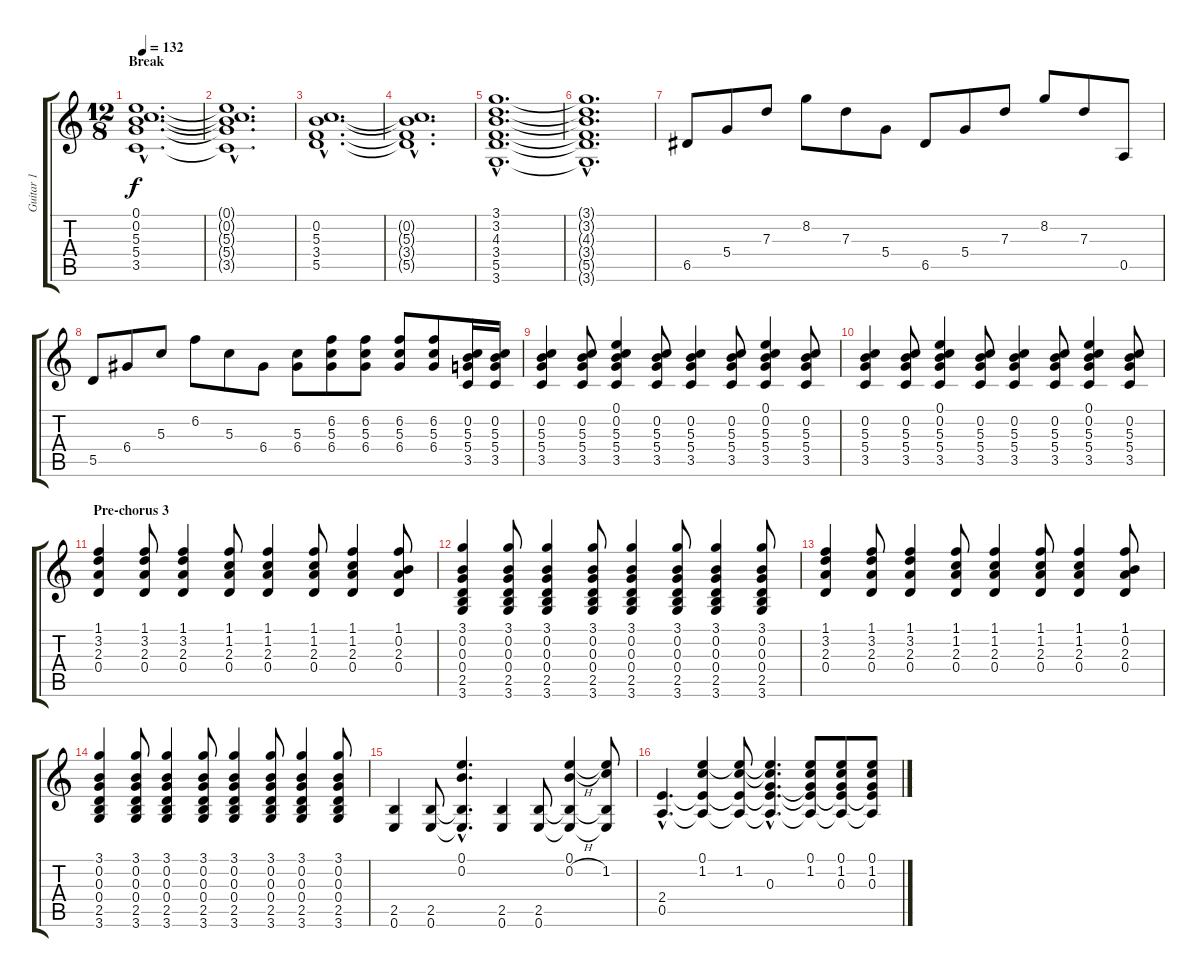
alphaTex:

\track ("Guitar 1" "Guitar 1") {instrument overdrivenguitar}
\staff {score tabs}
\tuning (E4 B3 G3 D3 A2 E2) {hide}
\ts (12 8)
\section ("" "Break")
\tempo 132
\clef g2
\ks c
(0.1{hac} 0.2{hac} 5.3{hac} 5.4{hac} 3.5{hac}).1{d dy f} |
(0.1{hac t} 0.2{hac t} 5.3{hac t} 5.4{hac t} 3.5{hac t}).1{d} |
(0.2{hac} 5.3{hac} 3.4{hac} 5.5{hac}).1{d} |
(0.2{hac t} 5.3{hac t} 3.4{hac t} 5.5{hac t}).1{d} |
(3.1{hac} 3.2{hac} 4.3{hac} 3.4{hac} 5.5{hac} 3.6{hac}).1{d} |
(3.1{hac t} 3.2{hac t} 4.3{hac t} 3.4{hac t} 5.5{hac t} 3.6{hac t}).1{d} |
6.5.8 5.4.8 7.3.8 8.2.8 7.3.8 5.4.8 6.5.8 5.4.8 7.3.8 8.2.8 7.3.8 0.5.8 |
5.5.8 6.4.8 5.3.8 6.2.8 5.3.8 6.4.8 (5.3 6.4).8 (6.2 5.3 6.4).8 (6.2 5.3 6.4).8 (6.2 5.3 6.4).8 (6.2 5.3 6.4).8 (0.2 5.3 5.4 3.5).16 (0.2 5.3 5.4 3.5).16 |
(0.2 5.3 5.4 3.5).4 (0.2 5.3 5.4 3.5).8 (0.1 0.2 5.3 5.4 3.5).4 (0.2 5.3 5.4 3.5).8 (0.2 5.3 5.4 3.5).4 (0.2 5.3 5.4 3.5).8 (0.1 0.2 5.3 5.4 3.5).4 (0.2 5.3 5.4 3.5).8 |
(0.2 5.3 5.4 3.5).4 (0.2 5.3 5.4 3.5).8 (0.1 0.2 5.3 5.4 3.5).4 (0.2 5.3 5.4 3.5).8 (0.2 5.3 5.4 3.5).4 (0.2 5.3 5.4 3.5).8 (0.1 0.2 5.3 5.4 3.5).4 (0.2 5.3 5.4 3.5).8 |
\section ("" "Pre-chorus 3")
(1.1 3.2 2.3 0.4).4 (1.1 3.2 2.3 0.4).8 (1.1 3.2 2.3 0.4).4 (1.1 1.2 2.3 0.4).8 (1.1 1.2 2.3 0.4).4 (1.1 1.2 2.3 0.4).8 (1.1 1.2 2.3 0.4).4 (1.1 0.2 2.3 0.4).8 |
(3.1 0.2 0.3 0.4 2.5 3.6).4 (3.1 0.2 0.3 0.4 2.5 3.6).8 (3.1 0.2 0.3 0.4 2.5 3.6).4 (3.1 0.2 0.3 0.4 2.5 3.6).8 (3.1 0.2 0.3 0.4 2.5 3.6).4 (3.1 0.2 0.3 0.4 2.5 3.6).8 (3.1 0.2 0.3 0.4 2.5 3.6).4 (3.1 0.2 0.3 0.4 2.5 3.6).8 |
(1.1 3.2 2.3 0.4).4 (1.1 3.2 2.3 0.4).8 (1.1 3.2 2.3 0.4).4 (1.1 1.2 2.3 0.4).8 (1.1 1.2 2.3 0.4).4 (1.1 1.2 2.3 0.4).8 (1.1 1.2 2.3 0.4).4 (1.1 0.2 2.3 0.4).8 |
(3.1 0.2 0.3 0.4 2.5 3.6).4 (3.1 0.2 0.3 0.4 2.5 3.6).8 (3.1 0.2 0.3 0.4 2.5 3.6).4 (3.1 0.2 0.3 0.4 2.5 3.6).8 (3.1 0.2 0.3 0.4 2.5 3.6).4 (3.1 0.2 0.3 0.4 2.5 3.6).8 (3.1 0.2 0.3 0.4 2.5 3.6).4 (3.1 0.2 0.3 0.4 2.5 3.6).8 |
(2.5 0.6).4 (2.5 0.6).8 (0.1{hac} 0.2{hac} 2.5{hac t} 0.6{hac t}).4{d} (2.5 0.6).4 (2.5 0.6).8 (0.1 0.2{h} 2.5{t} 0.6{t}).4 (0.1{t} 1.2 2.5{t} 0.6{t}).8 |
(2.4{hac} 0.5{hac}).4{d} (0.1 1.2 2.4{t} 0.5{t}).4 (0.1{t} 1.2 2.4{t} 0.5{t}).8 (0.1{hac t} 1.2{hac t} 0.3{hac} 2.4{hac t} 0.5{hac t}).4{d} (0.1 1.2 0.3{t} 2.4{t} 0.5{t}).8 (0.1 1.2 0.3 2.4{t} 0.5{t}).8 (0.1 1.2 0.3 2.4{t} 0.5{t}).8
